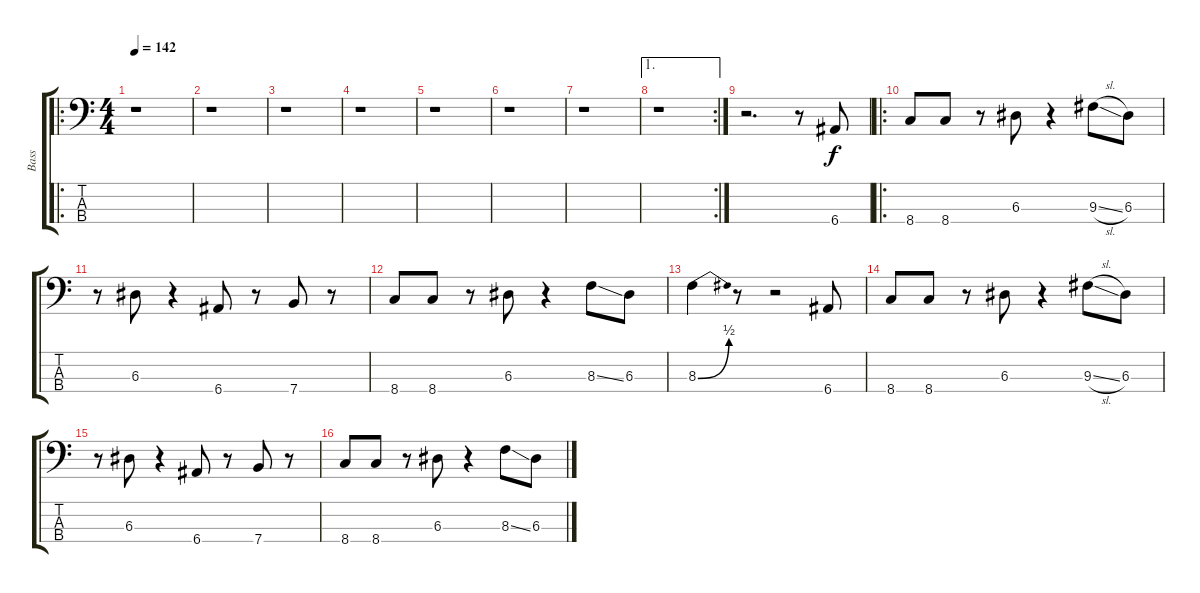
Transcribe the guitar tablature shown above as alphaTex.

\track ("Bass" "Bass") {instrument synthbass2}
\staff {score tabs}
\tuning (G2 D2 A1 E1) {hide}
\ro
\ts (4 4)
\tempo 142
\clef f4
\ks c
r.1{dy f instrument synthbass2} |
r.1 |
r.1 |
r.1 |
r.1 |
r.1 |
r.1 |
\ae 1
\rc 2
r.1 |
r.2{d} r.8 6.4.8 |
\ro
8.4.8 8.4.8 r.8 6.3.8 r.4 9.3{sl}.8 6.3.8 |
r.8 6.3.8 r.4 6.4.8 r.8 7.4.8 r.8 |
8.4.8 8.4.8 r.8 6.3.8 r.4 8.3{ss}.8 6.3.8 |
8.3{be (bend 0 0 60 2)}.4 r.8 r.2 6.4.8 |
8.4.8 8.4.8 r.8 6.3.8 r.4 9.3{sl}.8 6.3.8 |
r.8 6.3.8 r.4 6.4.8 r.8 7.4.8 r.8 |
8.4.8 8.4.8 r.8 6.3.8 r.4 8.3{ss}.8 6.3.8
